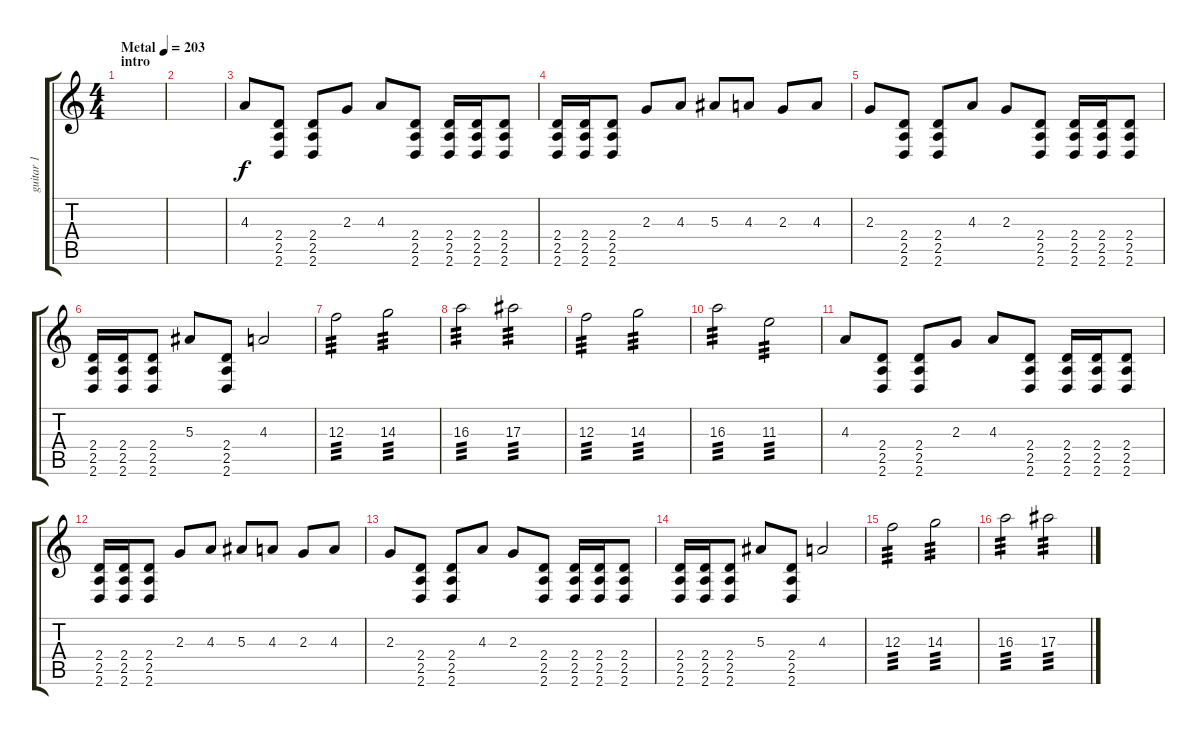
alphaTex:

\track ("guitar 1" "guitar 1") {instrument distortionguitar}
\staff {score tabs}
\tuning (D4 A3 F3 C3 G2 C2) {hide}
\ts (4 4)
\section ("" "intro")
\tempo (203 "Metal")
\clef g2
\ks c
|
|
4.3.8 (2.4 2.5 2.6).8 (2.4 2.5 2.6).8 2.3.8 4.3.8 (2.4 2.5 2.6).8 (2.4 2.5 2.6).16 (2.4 2.5 2.6).16 (2.4 2.5 2.6).8 |
(2.4 2.5 2.6).16 (2.4 2.5 2.6).16 (2.4 2.5 2.6).8 2.3.8 4.3.8 5.3.8 4.3.8 2.3.8 4.3.8 |
2.3.8 (2.4 2.5 2.6).8 (2.4 2.5 2.6).8 4.3.8 2.3.8 (2.4 2.5 2.6).8 (2.4 2.5 2.6).16 (2.4 2.5 2.6).16 (2.4 2.5 2.6).8 |
(2.4 2.5 2.6).16 (2.4 2.5 2.6).16 (2.4 2.5 2.6).8 5.3.8 (2.4 2.5 2.6).8 4.3.2 |
12.3.2{tp 3} 14.3.2{tp 3} |
16.3.2{tp 3} 17.3.2{tp 3} |
12.3.2{tp 3} 14.3.2{tp 3} |
16.3.2{tp 3} 11.3.2{tp 3} |
4.3.8 (2.4 2.5 2.6).8 (2.4 2.5 2.6).8 2.3.8 4.3.8 (2.4 2.5 2.6).8 (2.4 2.5 2.6).16 (2.4 2.5 2.6).16 (2.4 2.5 2.6).8 |
(2.4 2.5 2.6).16 (2.4 2.5 2.6).16 (2.4 2.5 2.6).8 2.3.8 4.3.8 5.3.8 4.3.8 2.3.8 4.3.8 |
2.3.8 (2.4 2.5 2.6).8 (2.4 2.5 2.6).8 4.3.8 2.3.8 (2.4 2.5 2.6).8 (2.4 2.5 2.6).16 (2.4 2.5 2.6).16 (2.4 2.5 2.6).8 |
(2.4 2.5 2.6).16 (2.4 2.5 2.6).16 (2.4 2.5 2.6).8 5.3.8 (2.4 2.5 2.6).8 4.3.2 |
12.3.2{tp 3} 14.3.2{tp 3} |
16.3.2{tp 3} 17.3.2{tp 3}
